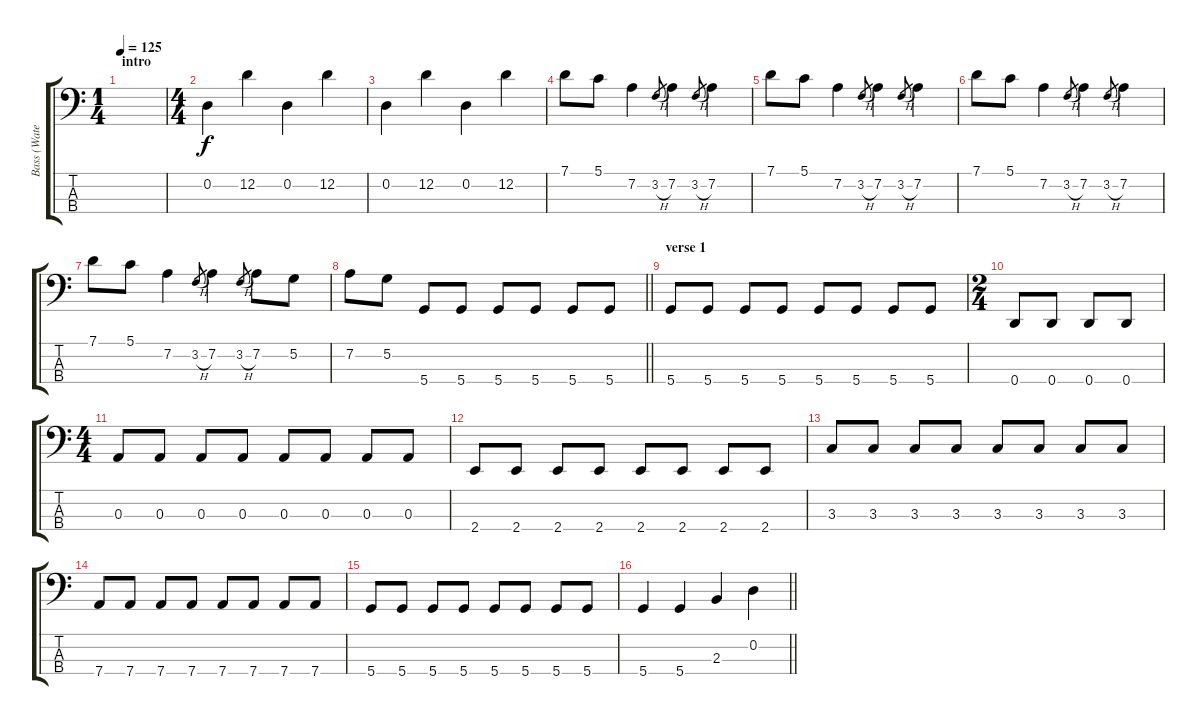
\track ("Bass (Waters)" "Bass (Wate") {instrument electricbasspick}
\staff {score tabs}
\tuning (G2 D2 A1 D1) {hide}
\ts (1 4)
\section ("" "intro")
\tempo 125
\clef f4
\ks c
|
\ts (4 4)
0.2.4 12.2.4 0.2.4 12.2.4 |
0.2.4 12.2.4 0.2.4 12.2.4 |
7.1.8 5.1.8 7.2.4 3.2{h}.8{gr} 7.2.4 3.2{h}.8{gr} 7.2.4 |
7.1.8 5.1.8 7.2.4 3.2{h}.8{gr} 7.2.4 3.2{h}.8{gr} 7.2.4 |
7.1.8 5.1.8 7.2.4 3.2{h}.8{gr} 7.2.4 3.2{h}.8{gr} 7.2.4 |
7.1.8 5.1.8 7.2.4 3.2{h}.8{gr} 7.2.4 3.2{h}.8{gr} 7.2.8 5.2.8 |
\barLineRight lightlight
7.2.8 5.2.8 5.4.8 5.4.8 5.4.8 5.4.8 5.4.8 5.4.8 |
\section ("" "verse 1")
5.4.8 5.4.8 5.4.8 5.4.8 5.4.8 5.4.8 5.4.8 5.4.8 |
\ts (2 4)
0.4.8 0.4.8 0.4.8 0.4.8 |
\ts (4 4)
0.3.8 0.3.8 0.3.8 0.3.8 0.3.8 0.3.8 0.3.8 0.3.8 |
2.4.8 2.4.8 2.4.8 2.4.8 2.4.8 2.4.8 2.4.8 2.4.8 |
3.3.8 3.3.8 3.3.8 3.3.8 3.3.8 3.3.8 3.3.8 3.3.8 |
7.4.8 7.4.8 7.4.8 7.4.8 7.4.8 7.4.8 7.4.8 7.4.8 |
5.4.8 5.4.8 5.4.8 5.4.8 5.4.8 5.4.8 5.4.8 5.4.8 |
\barLineRight lightlight
5.4.4 5.4.4 2.3.4 0.2.4
